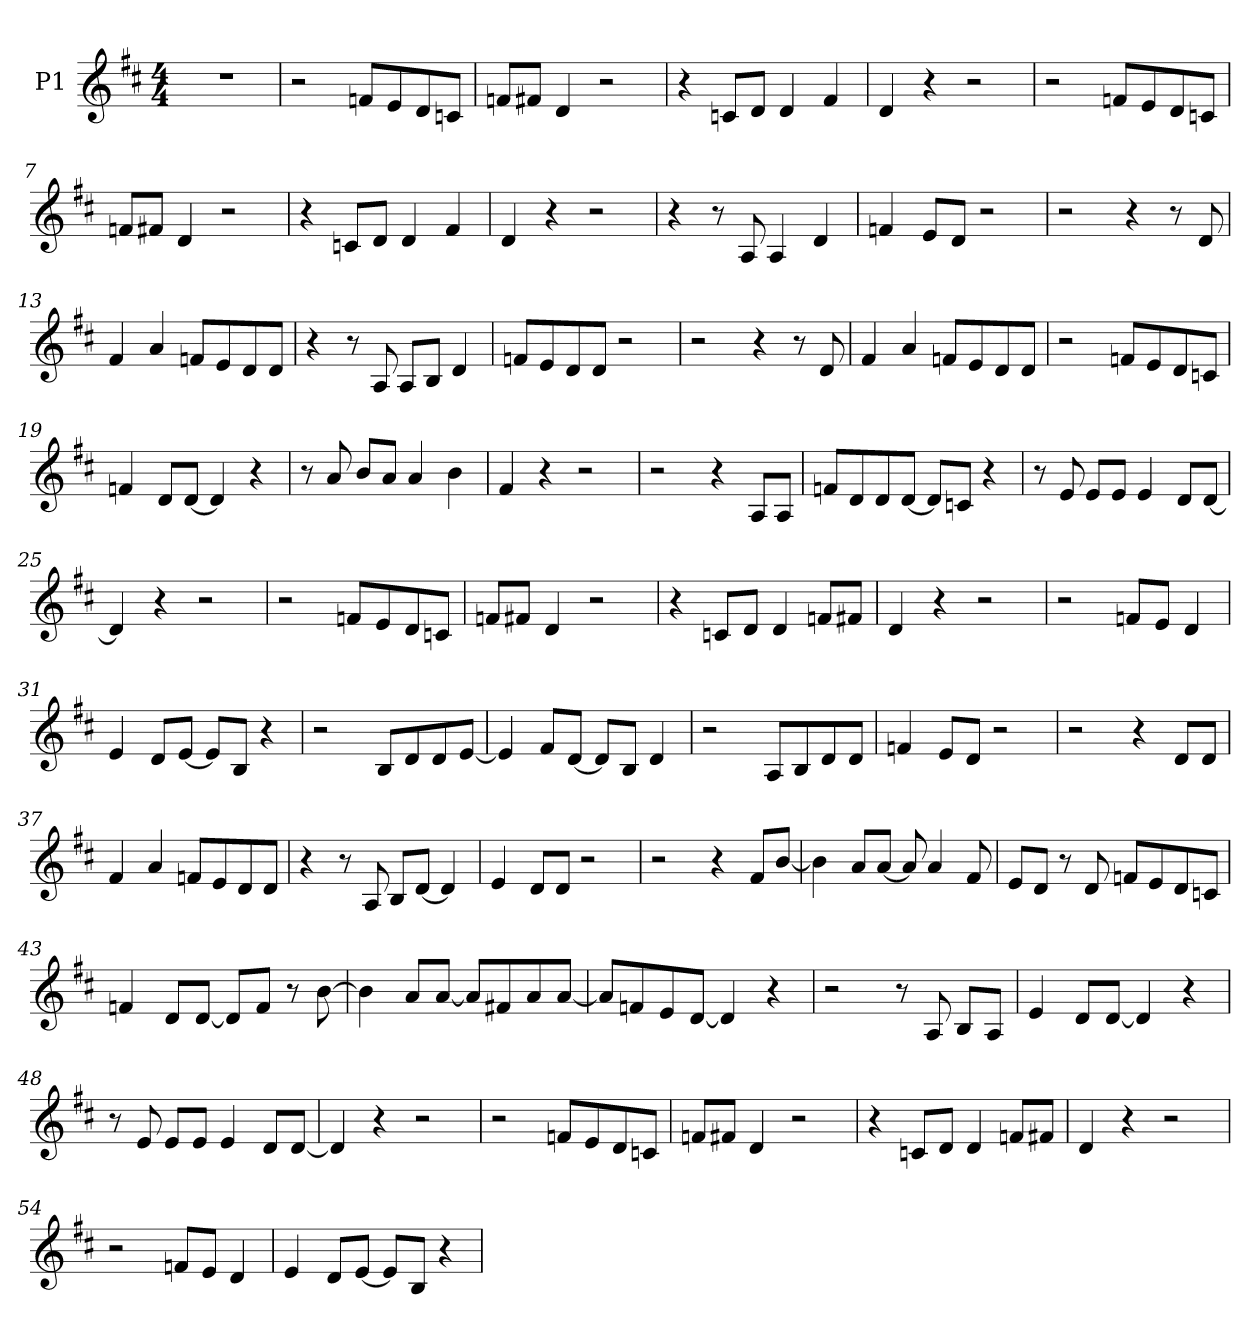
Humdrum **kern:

**kern
*part1
*staff1
*I"P1
*clefG2
*k[f#c#]
*D:
*M4/4
*MM122
=1
1r
=2
2r
8fn/L
8e/
8d/
8cn/J
=3
8fn/L
8f#X/J
4d/
2r
=4
4r
8cn/L
8d/J
4d/
4f#/
=5
4d/
4r
2r
=6
2r
8fn/L
8e/
8d/
8cn/J
!!LO:LB:g=z
=7
8fn/L
8f#X/J
4d/
2r
=8
4r
8cn/L
8d/J
4d/
4f#/
=9
4d/
4r
2r
=10
4r
8r
8A/
4A/
4d/
=11
4fn/
8e/L
8d/J
2r
=12
2r
4r
8r
8d/
!!LO:LB:g=z
=13
4f#/
4a/
8fn/L
8e/
8d/
8d/J
=14
4r
8r
8A/
8A/L
8B/J
4d/
=15
8fn/L
8e/
8d/
8d/J
2r
=16
2r
4r
8r
8d/
=17
4f#/
4a/
8fn/L
8e/
8d/
8d/J
!!LO:LB:g=z
=18
2r
8fn/L
8e/
8d/
8cn/J
=19
4fn/
8d/L
[<8d/J
4d/]
4r
=20
8r
8a/
8b/L
8a/J
4a/
4b\
=21
4f#/
4r
2r
=22
2r
4r
8A/L
8A/J
!!LO:LB:g=z
=23
8fn/L
8d/
8d/
[<8d/J
8d/L]
8cn/J
4r
=24
8r
8e/
8e/L
8e/J
4e/
8d/L
[<8d/J
=25
4d/]
4r
2r
=26
2r
8fn/L
8e/
8d/
8cn/J
=27
8fn/L
8f#X/J
4d/
2r
!!LO:LB:g=z
=28
4r
8cn/L
8d/J
4d/
8fn/L
8f#X/J
=29
4d/
4r
2r
=30
2r
8fn/L
8e/J
4d/
=31
4e/
8d/L
[<8e/J
8e/L]
8B/J
4r
=32
2r
8B/L
8d/
8d/
[<8e/J
!!LO:LB:g=z
=33
4e/]
8f#/L
[<8d/J
8d/L]
8B/J
4d/
=34
2r
8A/L
8B/
8d/
8d/J
=35
4fn/
8e/L
8d/J
2r
=36
2r
4r
8d/L
8d/J
=37
4f#/
4a/
8fn/L
8e/
8d/
8d/J
!!LO:LB:g=z
=38
4r
8r
8A/
8B/L
[<8d/J
4d/]
=39
4e/
8d/L
8d/J
2r
=40
2r
4r
8f#/L
[<8b/J
=41
4b\]
8a/L
[<8a/J
8a/]
4a/
8f#/
=42
8e/L
8d/J
8r
8d/
8fn/L
8e/
8d/
8cn/J
!!LO:LB:g=z
=43
4fn/
8d/L
[<8d/J
8d/L]
8f/J
8r
[>8b\
=44
4b\]
8a/L
[<8a/J
8a/L]
8f#X/
8a/
[<8a/J
=45
8a/L]
8fn/
8e/
[<8d/J
4d/]
4r
=46
2r
8r
8A/
8B/L
8A/J
=47
4e/
8d/L
[<8d/J
4d/]
4r
!!LO:LB:g=z
=48
8r
8e/
8e/L
8e/J
4e/
8d/L
[<8d/J
=49
4d/]
4r
2r
=50
2r
8fn/L
8e/
8d/
8cn/J
=51
8fn/L
8f#X/J
4d/
2r
=52
4r
8cn/L
8d/J
4d/
8fn/L
8f#X/J
=53
4d/
4r
2r
!!LO:PB:g=z
=54
2r
8fn/L
8e/J
4d/
=55
4e/
8d/L
[<8e/J
8e/L]
8B/J
4r
=
*-
